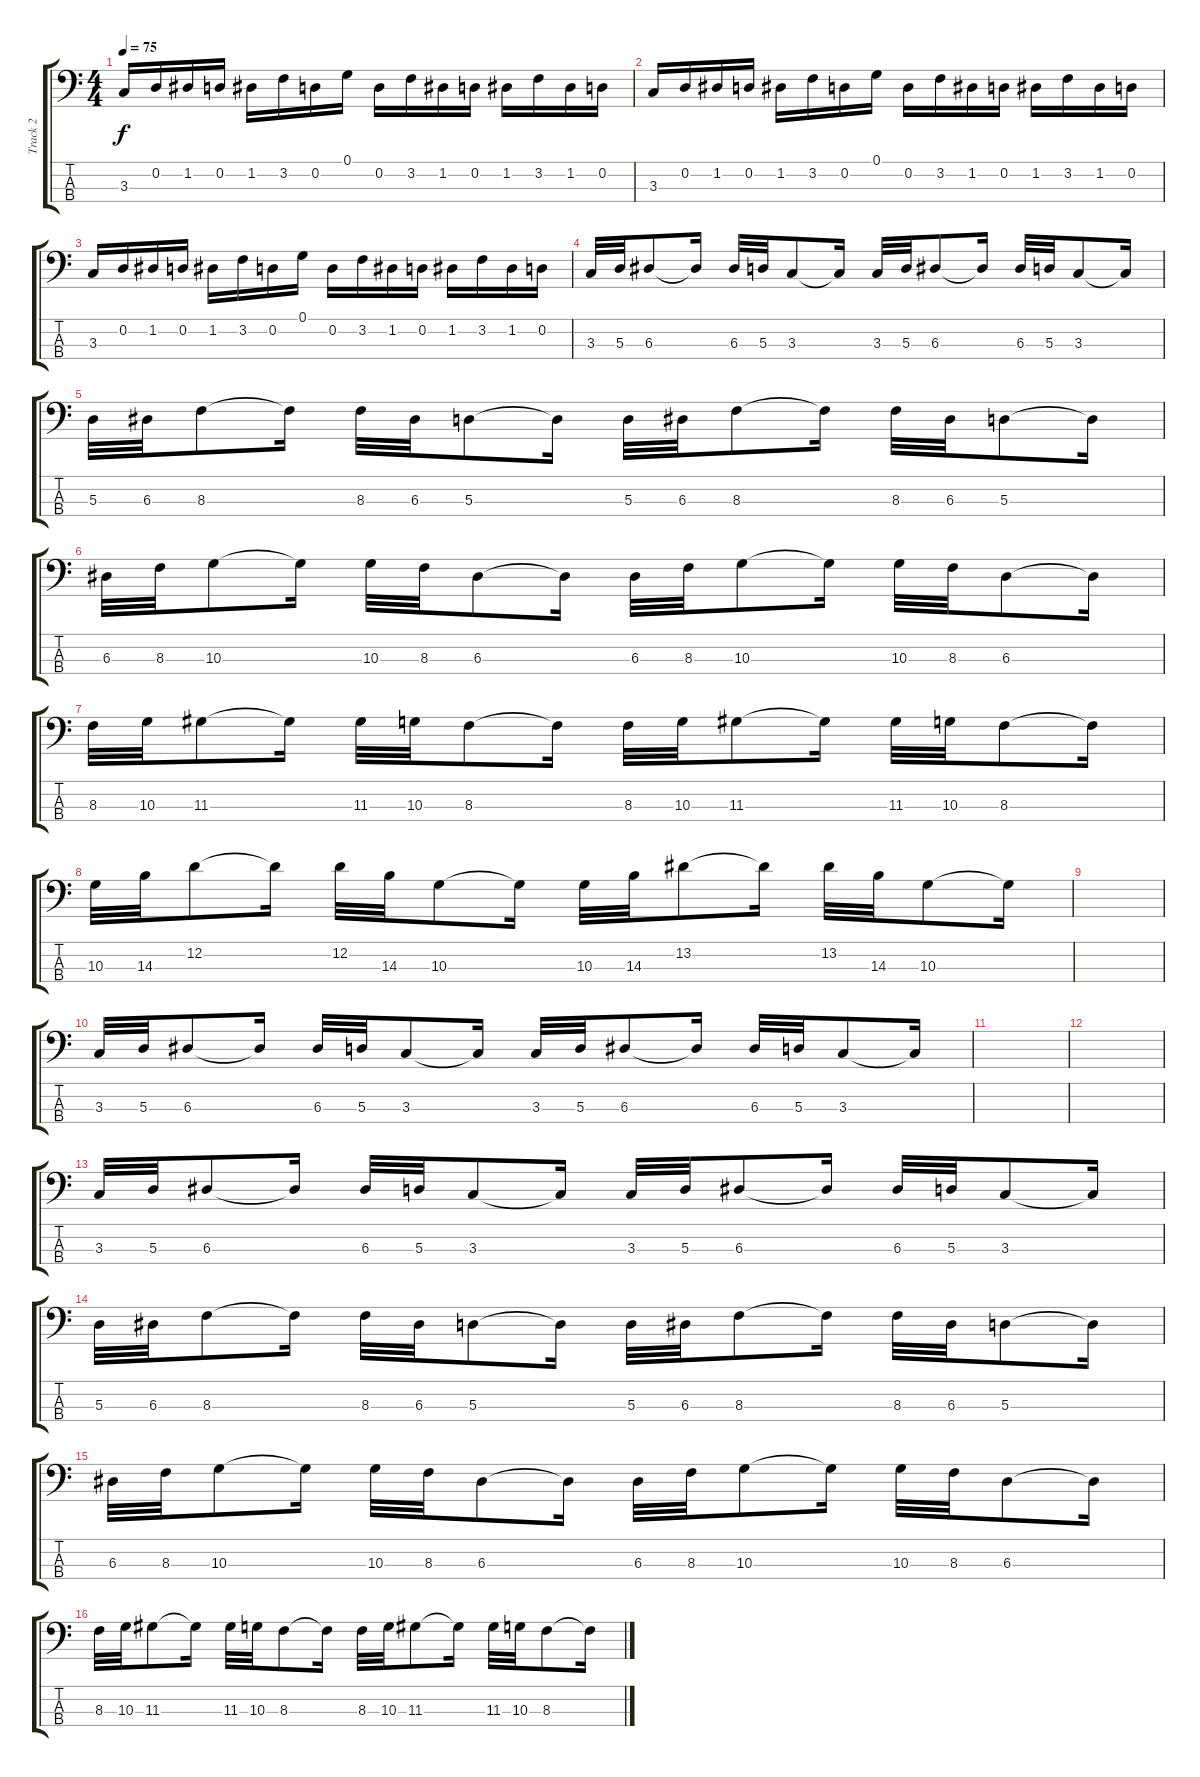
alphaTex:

\track ("Track 2" "Track 2") {instrument electricbassfinger}
\staff {score tabs}
\tuning (G2 D2 A1 E1) {hide}
\ts (4 4)
\tempo 75
\clef f4
\ks c
3.3.16{dy f} 0.2.16 1.2.16 0.2.16 1.2.16 3.2.16 0.2.16 0.1.16 0.2.16 3.2.16 1.2.16 0.2.16 1.2.16 3.2.16 1.2.16 0.2.16 |
3.3.16 0.2.16 1.2.16 0.2.16 1.2.16 3.2.16 0.2.16 0.1.16 0.2.16 3.2.16 1.2.16 0.2.16 1.2.16 3.2.16 1.2.16 0.2.16 |
3.3.16 0.2.16 1.2.16 0.2.16 1.2.16 3.2.16 0.2.16 0.1.16 0.2.16 3.2.16 1.2.16 0.2.16 1.2.16 3.2.16 1.2.16 0.2.16 |
3.3.32 5.3.32 6.3.8 6.3{t}.16 6.3.32 5.3.32 3.3.8 3.3{t}.16 3.3.32 5.3.32 6.3.8 6.3{t}.16 6.3.32 5.3.32 3.3.8 3.3{t}.16 |
5.3.32 6.3.32 8.3.8 8.3{t}.16 8.3.32 6.3.32 5.3.8 5.3{t}.16 5.3.32 6.3.32 8.3.8 8.3{t}.16 8.3.32 6.3.32 5.3.8 5.3{t}.16 |
6.3.32 8.3.32 10.3.8 10.3{t}.16 10.3.32 8.3.32 6.3.8 6.3{t}.16 6.3.32 8.3.32 10.3.8 10.3{t}.16 10.3.32 8.3.32 6.3.8 6.3{t}.16 |
8.3.32 10.3.32 11.3.8 11.3{t}.16 11.3.32 10.3.32 8.3.8 8.3{t}.16 8.3.32 10.3.32 11.3.8 11.3{t}.16 11.3.32 10.3.32 8.3.8 8.3{t}.16 |
10.3.32 14.3.32 12.2.8 12.2{t}.16 12.2.32 14.3.32 10.3.8 10.3{t}.16 10.3.32 14.3.32 13.2.8 13.2{t}.16 13.2.32 14.3.32 10.3.8 10.3{t}.16 |
|
3.3.32 5.3.32 6.3.8 6.3{t}.16 6.3.32 5.3.32 3.3.8 3.3{t}.16 3.3.32 5.3.32 6.3.8 6.3{t}.16 6.3.32 5.3.32 3.3.8 3.3{t}.16 |
|
|
3.3.32 5.3.32 6.3.8 6.3{t}.16 6.3.32 5.3.32 3.3.8 3.3{t}.16 3.3.32 5.3.32 6.3.8 6.3{t}.16 6.3.32 5.3.32 3.3.8 3.3{t}.16 |
5.3.32 6.3.32 8.3.8 8.3{t}.16 8.3.32 6.3.32 5.3.8 5.3{t}.16 5.3.32 6.3.32 8.3.8 8.3{t}.16 8.3.32 6.3.32 5.3.8 5.3{t}.16 |
6.3.32 8.3.32 10.3.8 10.3{t}.16 10.3.32 8.3.32 6.3.8 6.3{t}.16 6.3.32 8.3.32 10.3.8 10.3{t}.16 10.3.32 8.3.32 6.3.8 6.3{t}.16 |
8.3.32 10.3.32 11.3.8 11.3{t}.16 11.3.32 10.3.32 8.3.8 8.3{t}.16 8.3.32 10.3.32 11.3.8 11.3{t}.16 11.3.32 10.3.32 8.3.8 8.3{t}.16
